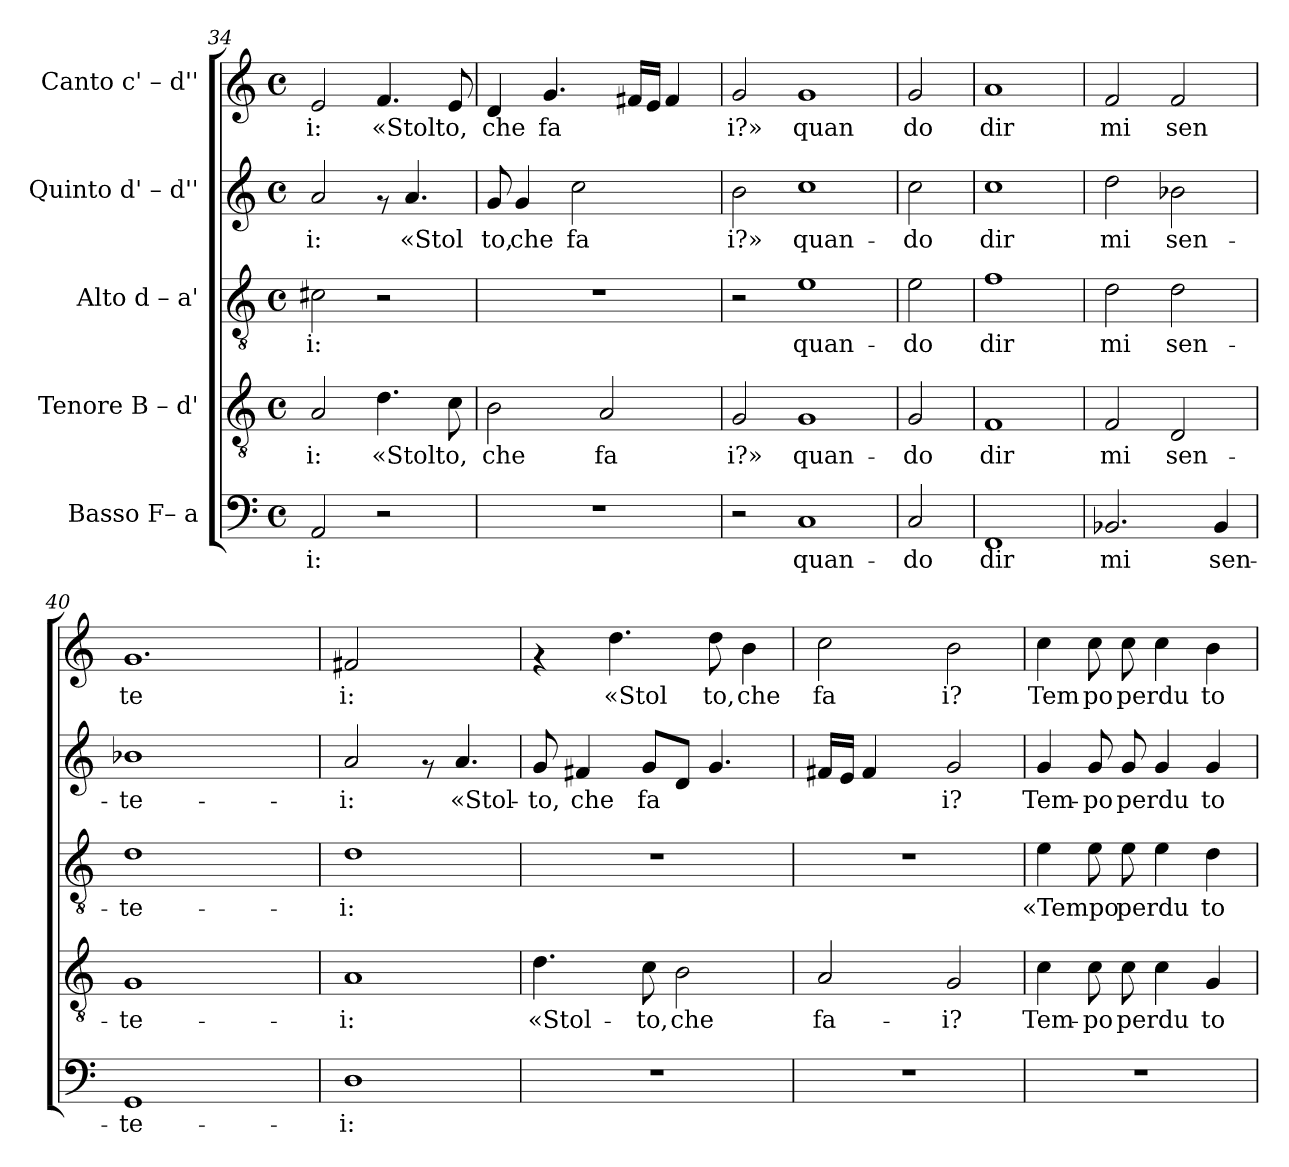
**kern	**text	**kern	**text	**kern	**text	**kern	**text	**kern	**text
*part5	*part5	*part4	*part4	*part3	*part3	*part2	*part2	*part1	*part1
*staff5	*staff5	*staff4	*staff4	*staff3	*staff3	*staff2	*staff2	*staff1	*staff1
*I"Basso  F– a	*	*I"Tenore  B – d'	*	*I"Alto  d – a'	*	*I"Quinto  d' – d''	*	*I"Canto  c' – d''	*
*clefF4	*	*clefGv2	*	*clefGv2	*	*clefG2	*	*clefG2	*
*k[]	*	*k[]	*	*k[]	*	*k[]	*	*k[]	*
*C:	*	*C:	*	*C:	*	*C:	*	*C:	*
*M4/4	*	*M4/4	*	*M4/4	*	*M4/4	*	*M4/4	*
*met(c)	*	*met(c)	*	*met(c)	*	*met(c)	*	*met(c)	*
=34	=34	=34	=34	=34	=34	=34	=34	=34	=34
!	!LO:LY:b:rj	!	!LO:LY:b:rj	!	!LO:LY:b:rj	!	!LO:LY:b:rj	!	!LO:LY:b:rj
2AA/	i:	2A/	i:	2c#X\	i:	2a/	i:	2e/	-i:
!	!	!	!LO:LY:b:rj	!	!	!	!	!	!LO:LY:b:rj
2r	.	4.d\	«Stolto,	2r	.	8rf	.	4.f/	«Stolto,
!	!	!	!	!	!	!	!LO:LY:b:rj	!	!
.	.	.	.	.	.	4.a/	«Stol	.	.
!	!	!	!LO:LY:b:rj	!	!	!	!	!	!LO:LY:b:rj
.	.	8c\	.	.	.	.	.	8e/	.
=35	=35	=35	=35	=35	=35	=35	=35	=35	=35
!	!	!	!LO:LY:b:rj	!	!	!	!LO:LY:b:rj	!	!LO:LY:b:rj
1r	.	2B\	che	1r	.	8g/	to,	4d/	che
!	!	!	!	!	!	!	!LO:LY:b:rj	!	!
.	.	.	.	.	.	4g/	che	.	.
!	!	!	!	!	!	!	!	!	!LO:LY:b:rj
.	.	.	.	.	.	.	.	4.g/	fa-
!	!	!	!	!	!	!	!LO:LY:b:rj	!	!
.	.	.	.	.	.	2cc\	fa	.	.
!	!	!	!LO:LY:b:rj	!	!	!	!	!	!
.	.	2A/	fa	.	.	.	.	.	.
!	!	!	!	!	!	!	!	!	!LO:LY:b:rj
.	.	.	.	.	.	.	.	16f#X/L	--
!	!	!	!	!	!	!	!	!	!LO:LY:b:rj
.	.	.	.	.	.	.	.	16e/J	--
!	!	!	!	!	!	!	!	!	!LO:LY:b:rj
.	.	.	.	.	.	.	.	4f#/	--
.	.	.	.	.	.	8ryy	.	.	.
!!LO:PB:g=z
=36	=36	=36	=36	=36	=36	=36	=36	=36	=36
!	!	!	!LO:LY:b:rj	!	!	!	!LO:LY:b:rj	!	!LO:LY:b:rj
2r	.	2G/	i?»	2r	.	2b\	i?»	2g/	-i?»
!	!LO:LY:b:rj	!	!LO:LY:b:rj	!	!LO:LY:b:rj	!	!LO:LY:b:rj	!	!LO:LY:b:rj
1C	quan-	1G	quan-	1e	quan-	1cc	quan-	1g	quan
=37	=37	=37	=37	=37	=37	=37	=37	=37	=37
!	!LO:LY:b:rj	!	!LO:LY:b:rj	!	!LO:LY:b:rj	!	!LO:LY:b:rj	!	!LO:LY:b:rj
2C/	-do	2G/	-do	2e\	-do	2cc\	-do	2g/	do
=38	=38	=38	=38	=38	=38	=38	=38	=38	=38
!	!LO:LY:b:rj	!	!LO:LY:b:rj	!	!LO:LY:b:rj	!	!LO:LY:b:rj	!	!LO:LY:b:rj
1FF	dir	1F	dir	1f	dir	1cc	dir	1a	dir
=39	=39	=39	=39	=39	=39	=39	=39	=39	=39
!	!LO:LY:b:rj	!	!LO:LY:b:rj	!	!LO:LY:b:rj	!	!LO:LY:b:rj	!	!LO:LY:b:rj
2.BB-X/	mi	2F/	mi	2d\	mi	2dd\	mi	2f/	mi
!	!	!	!LO:LY:b:rj	!	!LO:LY:b:rj	!	!LO:LY:b:rj	!	!LO:LY:b:rj
.	.	2D/	sen-	2d\	sen-	2b-X\	sen-	2f/	sen
!	!LO:LY:b:rj	!	!	!	!	!	!	!	!
4BB-/	sen-	.	.	.	.	.	.	.	.
=40	=40	=40	=40	=40	=40	=40	=40	=40	=40
!	!LO:LY:b:rj	!	!LO:LY:b:rj	!	!LO:LY:b:rj	!	!LO:LY:b:rj	!	!LO:LY:b:rj
1GG	-te-	1G	-te-	1d	-te-	1b-X	-te-	1.g	te
2ryy	.	2ryy	.	2ryy	.	2ryy	.	.	.
=41	=41	=41	=41	=41	=41	=41	=41	=41	=41
!	!LO:LY:b:rj	!	!LO:LY:b:rj	!	!LO:LY:b:rj	!	!LO:LY:b:rj	!	!LO:LY:b:rj
1D	-i:	1A	-i:	1d	-i:	2a/	-i:	2f#X/	i:
.	.	.	.	.	.	8rf	.	2ryy	.
!	!	!	!	!	!	!	!LO:LY:b:rj	!	!
.	.	.	.	.	.	4.a/	«Stol-	.	.
=42	=42	=42	=42	=42	=42	=42	=42	=42	=42
!	!	!	!LO:LY:b:rj	!	!	!	!LO:LY:b:rj	!	!
1r	.	4.d\	«Stol-	1r	.	8g/	-to,	4rf	.
!	!	!	!	!	!	!	!LO:LY:b:rj	!	!
.	.	.	.	.	.	4f#X/	che	.	.
!	!	!	!	!	!	!	!	!	!LO:LY:b:rj
.	.	.	.	.	.	.	.	4.dd\	«Stol
!	!	!	!LO:LY:b:rj	!	!	!	!LO:LY:b:rj	!	!
.	.	8c\	-to,	.	.	8g/L	fa-	.	.
!	!	!	!LO:LY:b:rj	!	!	!	!LO:LY:b:rj	!	!
.	.	2B\	che	.	.	8d/J	--	.	.
!	!	!	!	!	!	!	!LO:LY:b:rj	!	!LO:LY:b:rj
.	.	.	.	.	.	4.g/	--	8dd\	to,
!	!	!	!	!	!	!	!	!	!LO:LY:b:rj
.	.	.	.	.	.	.	.	4b\	che
=43	=43	=43	=43	=43	=43	=43	=43	=43	=43
!	!	!	!LO:LY:b:rj	!	!	!	!LO:LY:b:rj	!	!LO:LY:b:rj
1r	.	2A/	fa-	1r	.	16f#/L	--	2cc\	fa
!	!	!	!	!	!	!	!LO:LY:b:rj	!	!
.	.	.	.	.	.	16e/J	--	.	.
!	!	!	!	!	!	!	!LO:LY:b:rj	!	!
.	.	.	.	.	.	4f#/	--	.	.
.	.	.	.	.	.	8ryy	.	.	.
!	!	!	!LO:LY:b:rj	!	!	!	!LO:LY:b:rj	!	!LO:LY:b:rj
.	.	2G/	-i?	.	.	2g/	-i?	2b\	i?
=44	=44	=44	=44	=44	=44	=44	=44	=44	=44
!	!	!	!LO:LY:b:rj	!	!LO:LY:b:rj	!	!LO:LY:b:rj	!	!LO:LY:b:rj
1r	.	4c\	Tem-	4e\	«Tempo	4g/	Tem-	4cc\	Tem
!	!	!	!LO:LY:b:rj	!	!LO:LY:b:rj	!	!LO:LY:b:rj	!	!LO:LY:b:rj
.	.	8c\	-po	8e\	.	8g/	-po	8cc\	po
!	!	!	!LO:LY:b:rj	!	!LO:LY:b:rj	!	!LO:LY:b:rj	!	!LO:LY:b:rj
.	.	8c\	perdu-	8e\	perdu-	8g/	perdu-	8cc\	perdu
!	!	!	!LO:LY:b:rj	!	!LO:LY:b:rj	!	!LO:LY:b:rj	!	!LO:LY:b:rj
.	.	4c\	--	4e\	--	4g/	--	4cc\	.
!	!	!	!LO:LY:b:rj	!	!LO:LY:b:rj	!	!LO:LY:b:rj	!	!LO:LY:b:rj
.	.	4G/	-to	4d\	-to	4g/	-to	4b\	to
=	=	=	=	=	=	=	=	=	=
*-	*-	*-	*-	*-	*-	*-	*-	*-	*-
